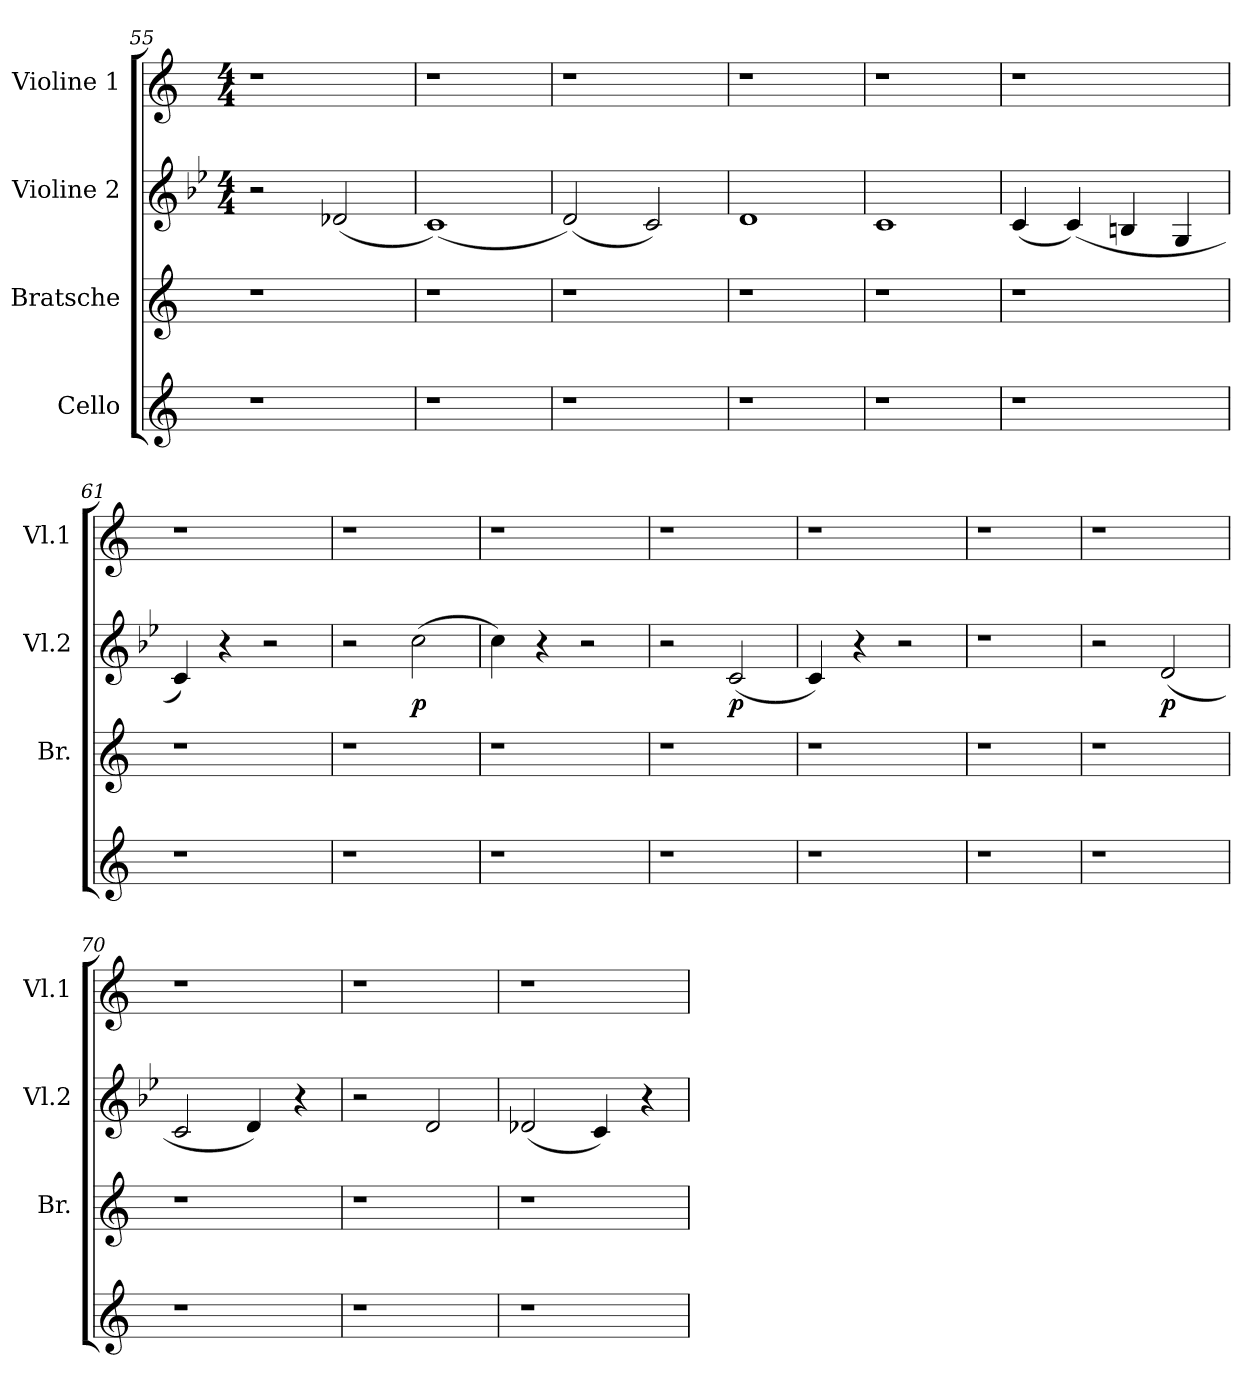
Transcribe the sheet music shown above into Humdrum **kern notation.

**kern	**kern	**kern	**dynam	**kern
*part4	*part3	*part2	*part2	*part1
*staff4	*staff3	*staff2	*staff2	*staff1
*I"Cello	*I"Bratsche	*I"Violine 2	*	*I"Violine 1
*	*I'Br.	*I'Vl.2	*	*I'Vl.1
*clefG2	*clefG2	*clefG2	*	*clefG2
*k[]	*k[]	*k[b-e-]	*	*k[]
*	*	*M4/4	*	*M4/4
=55	=55	=55	=55	=55
1r	1r	2r	.	1r
.	.	(2d-X/	.	.
=56	=56	=56	=56	=56
1r	1r	(1c)	.	1r
=57	=57	=57	=57	=57
1r	1r	(2d/)	.	1r
.	.	2c/)	.	.
=58	=58	=58	=58	=58
1r	1r	1d	.	1r
=59	=59	=59	=59	=59
1r	1r	1c	.	1r
!!LO:LB:g=z
=60	=60	=60	=60	=60
1r	1r	(4c/	.	1r
.	.	(4c/)	.	.
.	.	4Bn/	.	.
.	.	4G/	.	.
=61	=61	=61	=61	=61
1r	1r	4c/)	.	1r
.	.	4r	.	.
.	.	2r	.	.
=62	=62	=62	=62	=62
1r	1r	2r	.	1r
!	!	!	!LO:DY:b	!
.	.	(2cc\	p	.
=63	=63	=63	=63	=63
1r	1r	4cc\)	.	1r
.	.	4r	.	.
.	.	2r	.	.
=64	=64	=64	=64	=64
1r	1r	2r	.	1r
!	!	!	!LO:DY:b	!
.	.	(2c/	p	.
=65	=65	=65	=65	=65
1r	1r	4c/)	.	1r
.	.	4r	.	.
.	.	2r	.	.
!!LO:PB:g=z
=66	=66	=66	=66	=66
1r	1r	1r	.	1r
=67	=67	=67	=67	=67
1r	1r	1r	.	1r
=68	=68	=68	=68	=68
1r	1r	1r	.	1r
=69	=69	=69	=69	=69
1r	1r	2r	.	1r
!	!	!	!LO:DY:b	!
.	.	(2d/	p	.
=70	=70	=70	=70	=70
1r	1r	2c/	.	1r
.	.	4d/)	.	.
.	.	4r	.	.
=71	=71	=71	=71	=71
1r	1r	2r	.	1r
.	.	2d/	.	.
!!LO:LB:g=z
=72	=72	=72	=72	=72
1r	1r	(2d-X/	.	1r
.	.	4c/)	.	.
.	.	4r	.	.
=	=	=	=	=
*-	*-	*-	*-	*-
